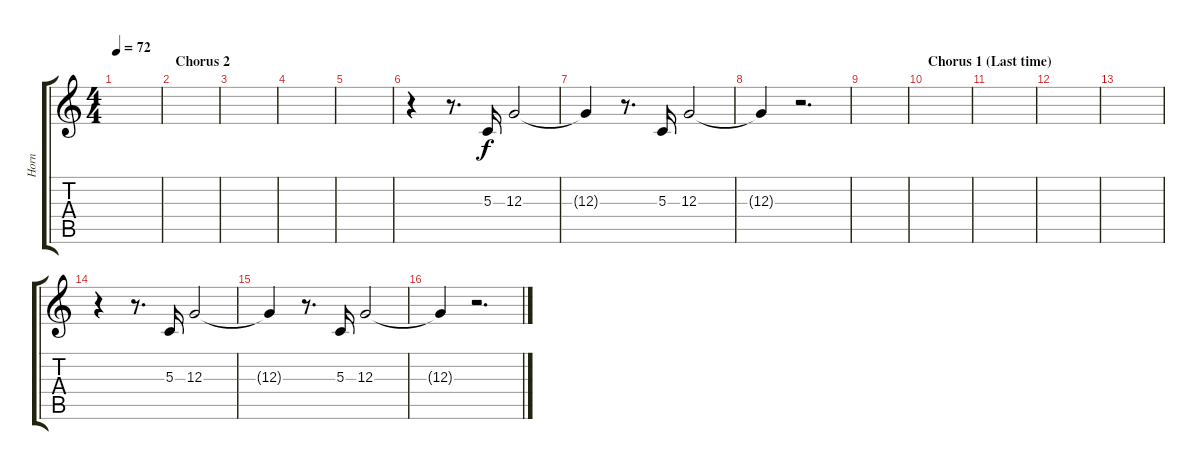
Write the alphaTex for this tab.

\track ("Horn" "Horn") {instrument brasssection}
\staff {score tabs}
\tuning (E4 B3 G3 D3 A2 E2) {hide}
\ts (4 4)
\tempo 72
\clef g2
\ks c
|
\section ("" "Chorus 2")
|
|
|
|
r.4 r.8{d} 5.3.16{volume 16} 12.3.2 |
12.3{t}.4{volume 7} r.8{d} 5.3.16{volume 16} 12.3.2 |
12.3{t}.4{volume 0} r.2{d} |
|
\section ("" "Chorus 1 (Last time)")
|
|
|
|
r.4 r.8{d} 5.3.16{volume 16} 12.3.2 |
12.3{t}.4{volume 7} r.8{d} 5.3.16{volume 16} 12.3.2 |
12.3{t}.4{volume 0} r.2{d}
